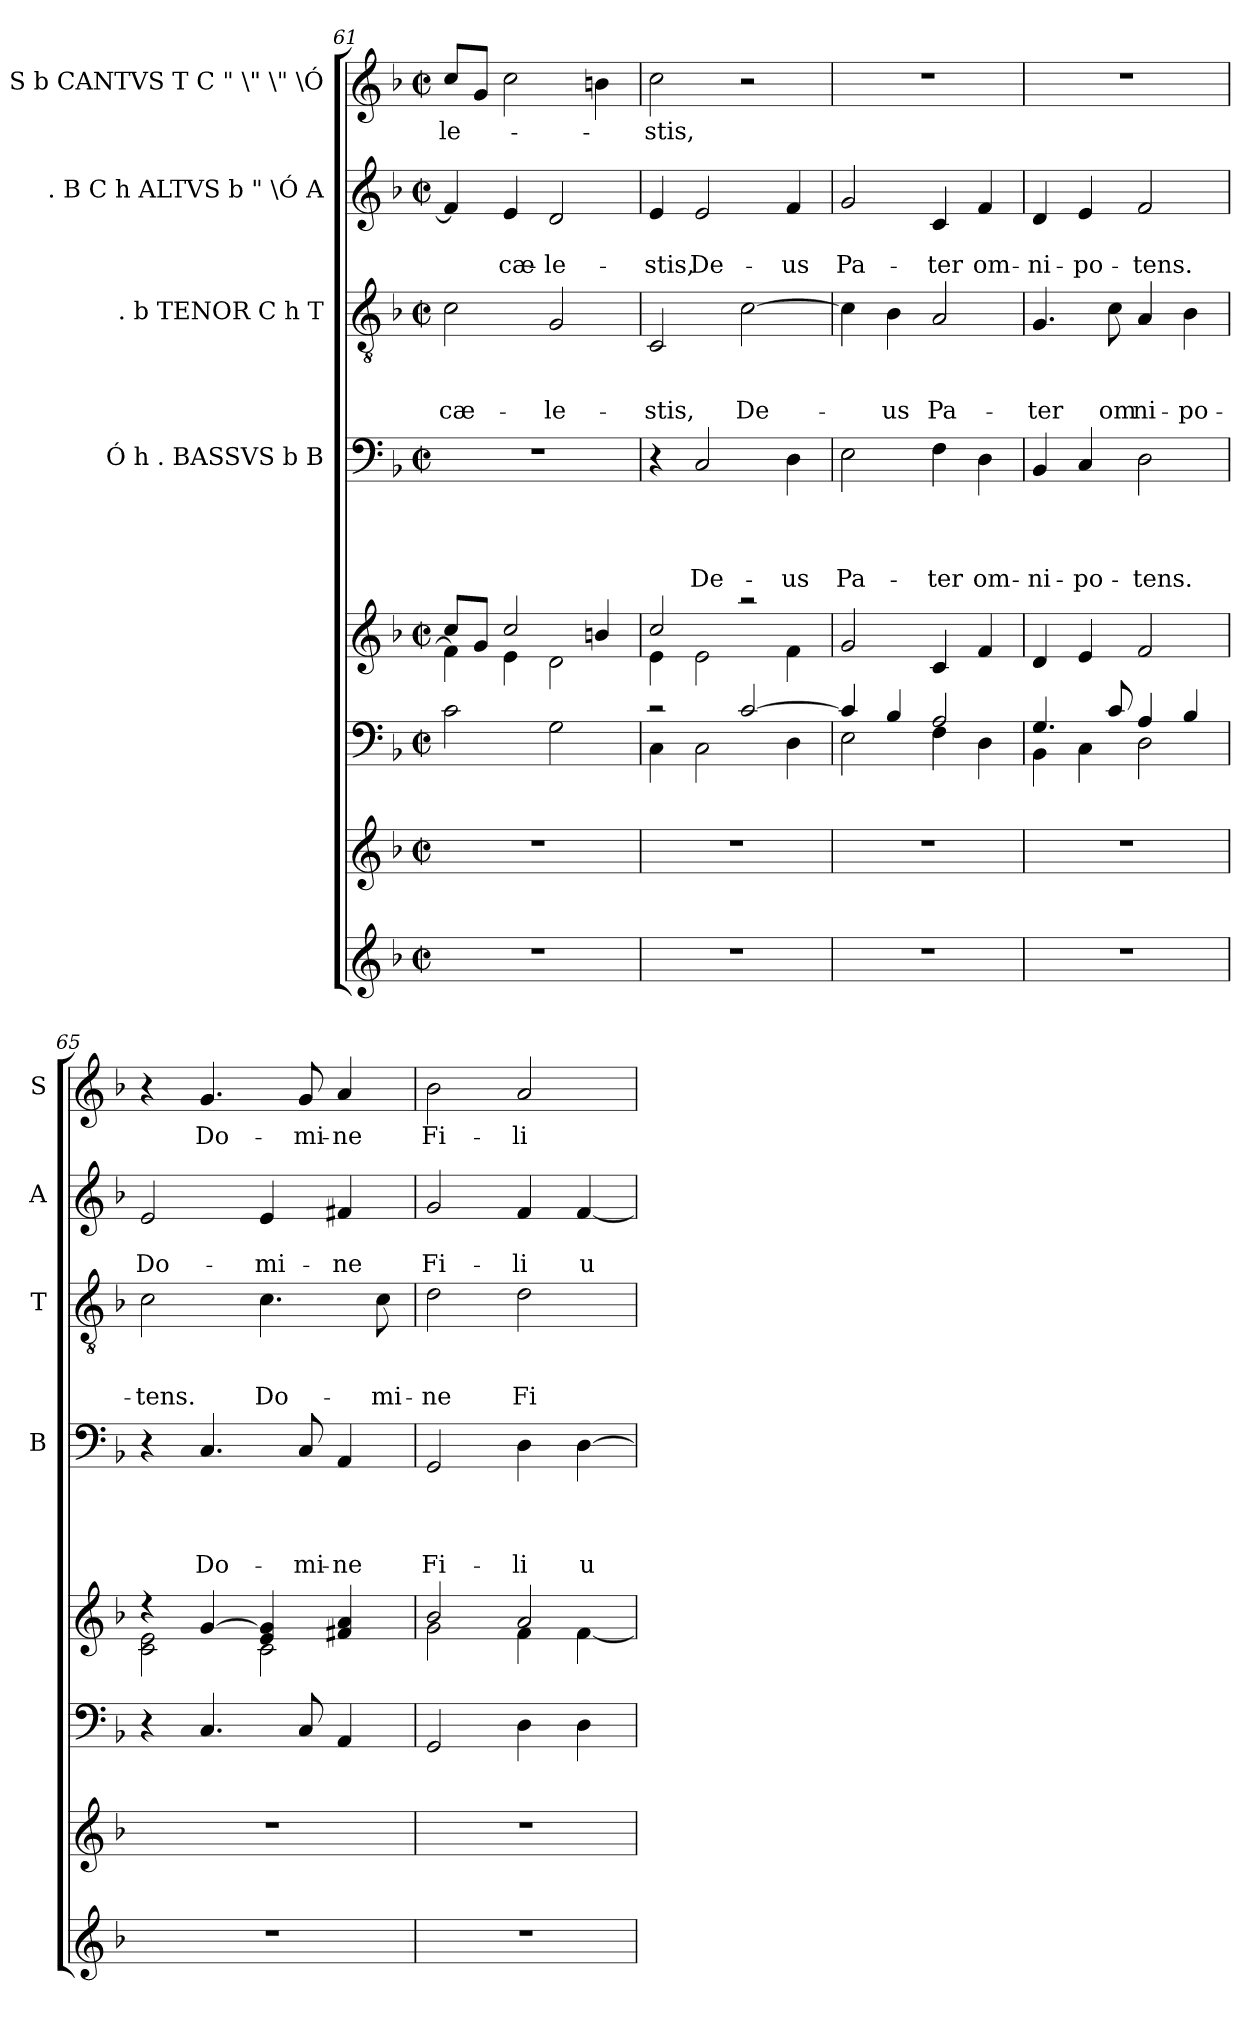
**kern	**kern	**kern	**kern	**kern	**text	**text	**text	**text	**kern	**text	**text	**text	**kern	**text	**text	**kern	**text
*part8	*part7	*part6	*part5	*part4	*part4	*part4	*part4	*part4	*part3	*part3	*part3	*part3	*part2	*part2	*part2	*part1	*part1
*staff8	*staff7	*staff6	*staff5	*staff4	*staff4	*staff4	*staff4	*staff4	*staff3	*staff3	*staff3	*staff3	*staff2	*staff2	*staff2	*staff1	*staff1
*	*	*	*	*I"Ó h . BASSVS b B	*	*	*	*	*I". b TENOR C h T	*	*	*	*I". B C h ALTVS b " \Ó A	*	*	*I"h . S b CANTVS T C " \" \" \Ó	*
*	*	*	*	*I'B	*	*	*	*	*I'T	*	*	*	*I'A	*	*	*I'S	*
*clefG2	*clefG2	*clefF4	*clefG2	*clefF4	*	*	*	*	*clefGv2	*	*	*	*clefG2	*	*	*clefG2	*
*k[b-]	*k[b-]	*k[b-]	*k[b-]	*k[b-]	*	*	*	*	*k[b-]	*	*	*	*k[b-]	*	*	*k[b-]	*
*F:	*F:	*F:	*F:	*F:	*	*	*	*	*F:	*	*	*	*F:	*	*	*F:	*
*M2/2	*M2/2	*M2/2	*M2/2	*M2/2	*	*	*	*	*M2/2	*	*	*	*M2/2	*	*	*M2/2	*
*met(c|)	*met(c|)	*met(c|)	*met(c|)	*met(c|)	*	*	*	*	*met(c|)	*	*	*	*met(c|)	*	*	*met(c|)	*
=61	=61	=61	=61	=61	=61	=61	=61	=61	=61	=61	=61	=61	=61	=61	=61	=61	=61
*	*	*	*^	*	*	*	*	*	*	*	*	*	*	*	*	*	*
!	!	!	!	!	!	!	!	!	!	!	!	!	!LO:LY:b	!	!	!	!	!LO:LY:b
1r	1r	2c\	8cc/L	4f\]	1r	.	.	.	.	2c\	.	.	cæ-	4f/]	.	.	8cc/L	-le-
.	.	.	8g/J	.	.	.	.	.	.	.	.	.	.	.	.	.	8g/J	.
!	!	!	!	!	!	!	!	!	!	!	!	!	!	!	!	!LO:LY:b	!	!
.	.	.	2cc/	4e\	.	.	.	.	.	.	.	.	.	4e/	.	cæ-	2cc\	.
!	!	!	!	!	!	!	!	!	!	!	!	!	!LO:LY:b	!	!	!LO:LY:b	!	!
.	.	2G\	.	2d\	.	.	.	.	.	2G/	.	.	-le-	2d/	.	-le-	.	.
.	.	.	4bn/	.	.	.	.	.	.	.	.	.	.	.	.	.	4bn\	.
=62	=62	=62	=62	=62	=62	=62	=62	=62	=62	=62	=62	=62	=62	=62	=62	=62	=62	=62
*	*	*^	*	*	*	*	*	*	*	*	*	*	*	*	*	*	*	*
!	!	!	!	!	!	!	!	!	!	!	!	!	!	!LO:LY:b	!	!	!LO:LY:b	!	!LO:LY:b
1r	1r	2rc	4C\	2cc/	4e\	4r	.	.	.	.	2C/	.	.	-stis,	4e/	.	-stis,	2cc\	-stis,
!	!	!	!	!	!	!	!	!	!	!LO:LY:b	!	!	!	!	!	!	!LO:LY:b	!	!
.	.	.	2C\	.	2e\	2C/	.	.	.	De-	.	.	.	.	2e/	.	De-	.	.
!	!	!	!	!	!	!	!	!	!	!	!	!	!	!LO:LY:b	!	!	!	!	!
.	.	[>2c/	.	2raa	.	.	.	.	.	.	[>2c\	.	.	De-	.	.	.	2r	.
!	!	!	!	!	!	!	!	!	!	!LO:LY:b	!	!	!	!	!	!	!LO:LY:b	!	!
.	.	.	4D\	.	4f\	4D\	.	.	.	-us	.	.	.	.	4f/	.	-us	.	.
=63	=63	=63	=63	=63	=63	=63	=63	=63	=63	=63	=63	=63	=63	=63	=63	=63	=63	=63	=63
!	!	!	!	!	!	!	!	!	!	!LO:LY:b	!	!	!	!	!	!	!LO:LY:b	!	!
*	*	*	*	*v	*v	*	*	*	*	*	*	*	*	*	*	*	*	*	*
1r	1r	4c/]	2E\	2g/	2E\	.	.	.	Pa-	4c\]	.	.	.	2g/	.	Pa-	1r	.
!	!	!	!	!	!	!	!	!	!	!	!	!	!LO:LY:b	!	!	!	!	!
.	.	4B-/	.	.	.	.	.	.	.	4B-\	.	.	-us	.	.	.	.	.
!	!	!	!	!	!	!	!	!	!LO:LY:b	!	!	!	!LO:LY:b	!	!	!LO:LY:b	!	!
.	.	2A/	4F\	4c/	4F\	.	.	.	-ter	2A/	.	.	Pa-	4c/	.	-ter	.	.
!	!	!	!	!	!	!	!	!	!LO:LY:b	!	!	!	!	!	!	!LO:LY:b	!	!
.	.	.	4D\	4f/	4D\	.	.	.	om-	.	.	.	.	4f/	.	om-	.	.
=64	=64	=64	=64	=64	=64	=64	=64	=64	=64	=64	=64	=64	=64	=64	=64	=64	=64	=64
!	!	!	!	!	!	!	!	!	!LO:LY:b	!	!	!	!LO:LY:b	!	!	!LO:LY:b	!	!
1r	1r	4.G/	4BB-\	4d/	4BB-/	.	.	.	-ni-	4.G/	.	.	-ter	4d/	.	-ni-	1r	.
!	!	!	!	!	!	!	!	!	!LO:LY:b	!	!	!	!	!	!	!LO:LY:b	!	!
.	.	.	4C\	4e/	4C/	.	.	.	-po-	.	.	.	.	4e/	.	-po-	.	.
!	!	!	!	!	!	!	!	!	!	!	!	!	!LO:LY:b	!	!	!	!	!
.	.	8c/	.	.	.	.	.	.	.	8c\	.	.	om-	.	.	.	.	.
!	!	!	!	!	!	!	!	!	!LO:LY:b	!	!	!	!LO:LY:b:rj	!	!	!LO:LY:b	!	!
.	.	4A/	2D\	2f/	2D\	.	.	.	-tens.	4A/	.	.	-ni-	2f/	.	-tens.	.	.
!	!	!	!	!	!	!	!	!	!	!	!	!	!LO:LY:b	!	!	!	!	!
.	.	4B-/	.	.	.	.	.	.	.	4B-\	.	.	-po-	.	.	.	.	.
*	*	*v	*v	*	*	*	*	*	*	*	*	*	*	*	*	*	*	*
!!LO:PB:g=z
=65	=65	=65	=65	=65	=65	=65	=65	=65	=65	=65	=65	=65	=65	=65	=65	=65	=65
*	*	*	*^	*	*	*	*	*	*	*	*	*	*	*	*	*	*
!	!	!	!	!	!	!	!	!	!	!	!	!	!LO:LY:b	!	!	!LO:LY:b	!	!
1r	1r	4r	4rcc	2c\ 2e\	4r	.	.	.	.	2c\	.	.	-tens.	2e/	.	Do-	4r	.
!	!	!	!	!	!	!	!	!	!LO:LY:b	!	!	!	!	!	!	!	!	!LO:LY:b
.	.	4.C/	[>4g/	.	4.C/	.	.	.	Do-	.	.	.	.	.	.	.	4.g/	Do-
!	!	!	!	!	!	!	!	!	!	!	!	!	!LO:LY:b	!	!	!LO:LY:b	!	!
.	.	.	4e/ 4g/]	2c\	.	.	.	.	.	4.c\	.	.	Do-	4e/	.	-mi-	.	.
!	!	!	!	!	!	!	!	!	!LO:LY:b	!	!	!	!	!	!	!	!	!LO:LY:b
.	.	8C/	.	.	8C/	.	.	.	-mi-	.	.	.	.	.	.	.	8g/	-mi-
!	!	!	!	!	!	!	!	!	!LO:LY:b	!	!	!	!	!	!	!LO:LY:b	!	!LO:LY:b
.	.	4AA/	4f#X/ 4a/	.	4AA/	.	.	.	-ne	.	.	.	.	4f#X/	.	-ne	4a/	-ne
!	!	!	!	!	!	!	!	!	!	!	!	!	!LO:LY:b	!	!	!	!	!
.	.	.	.	.	.	.	.	.	.	8c\	.	.	-mi-	.	.	.	.	.
=66	=66	=66	=66	=66	=66	=66	=66	=66	=66	=66	=66	=66	=66	=66	=66	=66	=66	=66
!	!	!	!	!	!	!	!	!	!LO:LY:b	!	!	!	!LO:LY:b	!	!	!LO:LY:b	!	!LO:LY:b
1r	1r	2GG/	2b-/	2g\	2GG/	.	.	.	Fi-	2d\	.	.	-ne	2g/	.	Fi-	2b-\	Fi-
!	!	!	!	!	!	!	!	!	!LO:LY:b	!	!	!	!LO:LY:b	!	!	!LO:LY:b	!	!LO:LY:b
.	.	4D\	2a/	4f\	4D\	.	.	.	-li	2d\	.	.	Fi-	4f/	.	-li	2a/	-li
!	!	!	!	!	!	!	!	!	!LO:LY:b	!	!	!	!	!	!	!LO:LY:b	!	!
.	.	4D\	.	[<4f\	[>4D\	.	.	.	u-	.	.	.	.	[<4f/	.	u-	.	.
*	*	*	*v	*v	*	*	*	*	*	*	*	*	*	*	*	*	*	*
=	=	=	=	=	=	=	=	=	=	=	=	=	=	=	=	=	=
*-	*-	*-	*-	*-	*-	*-	*-	*-	*-	*-	*-	*-	*-	*-	*-	*-	*-
